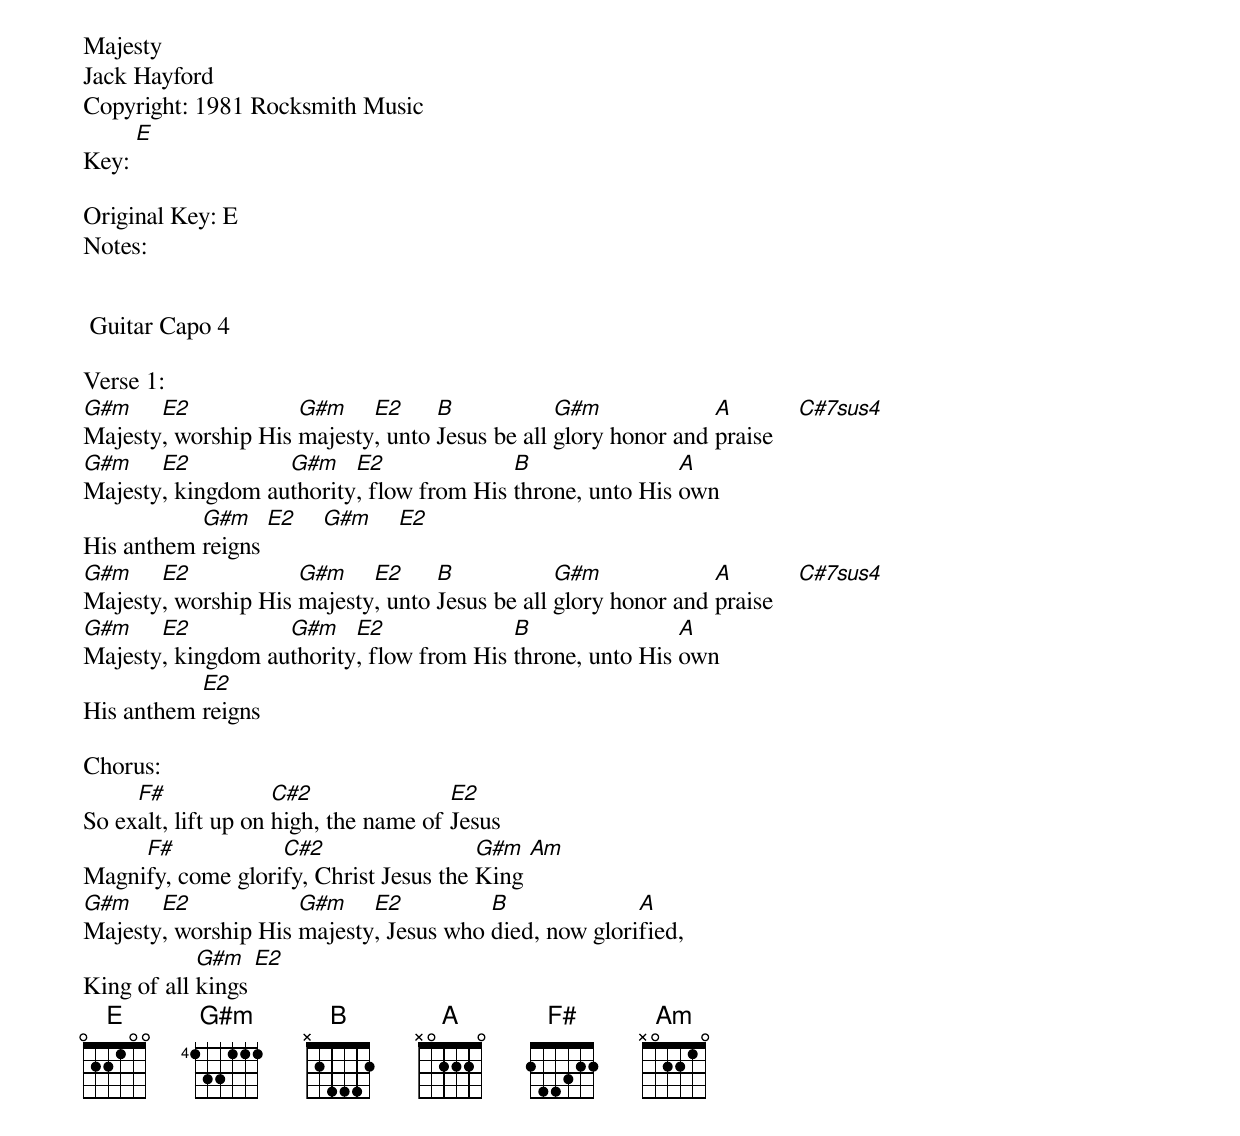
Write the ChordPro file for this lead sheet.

Majesty
Jack Hayford
Copyright: 1981 Rocksmith Music
Key: [E]

Original Key: E
Notes:


 Guitar Capo 4

Verse 1:
[G#m]Majesty[E2], worship His [G#m]majesty[E2], unto [B]Jesus be all [G#m]glory honor and [A]praise    [C#7sus4]
[G#m]Majesty[E2], kingdom au[G#m]thority[E2], flow from His [B]throne, unto His [A]own
His anthem [G#m]reigns [E2]    [G#m]    [E2]
[G#m]Majesty[E2], worship His [G#m]majesty[E2], unto [B]Jesus be all [G#m]glory honor and [A]praise    [C#7sus4]
[G#m]Majesty[E2], kingdom au[G#m]thority[E2], flow from His [B]throne, unto His [A]own
His anthem [E2]reigns

Chorus:
So ex[F#]alt, lift up on [C#2]high, the name of [E2]Jesus
Magni[F#]fy, come glori[C#2]fy, Christ Jesus the [G#m]King [Am]
[G#m]Majesty[E2], worship His [G#m]majesty[E2], Jesus who [B]died, now glori[A]fied,
King of all [G#m]kings [E2]
